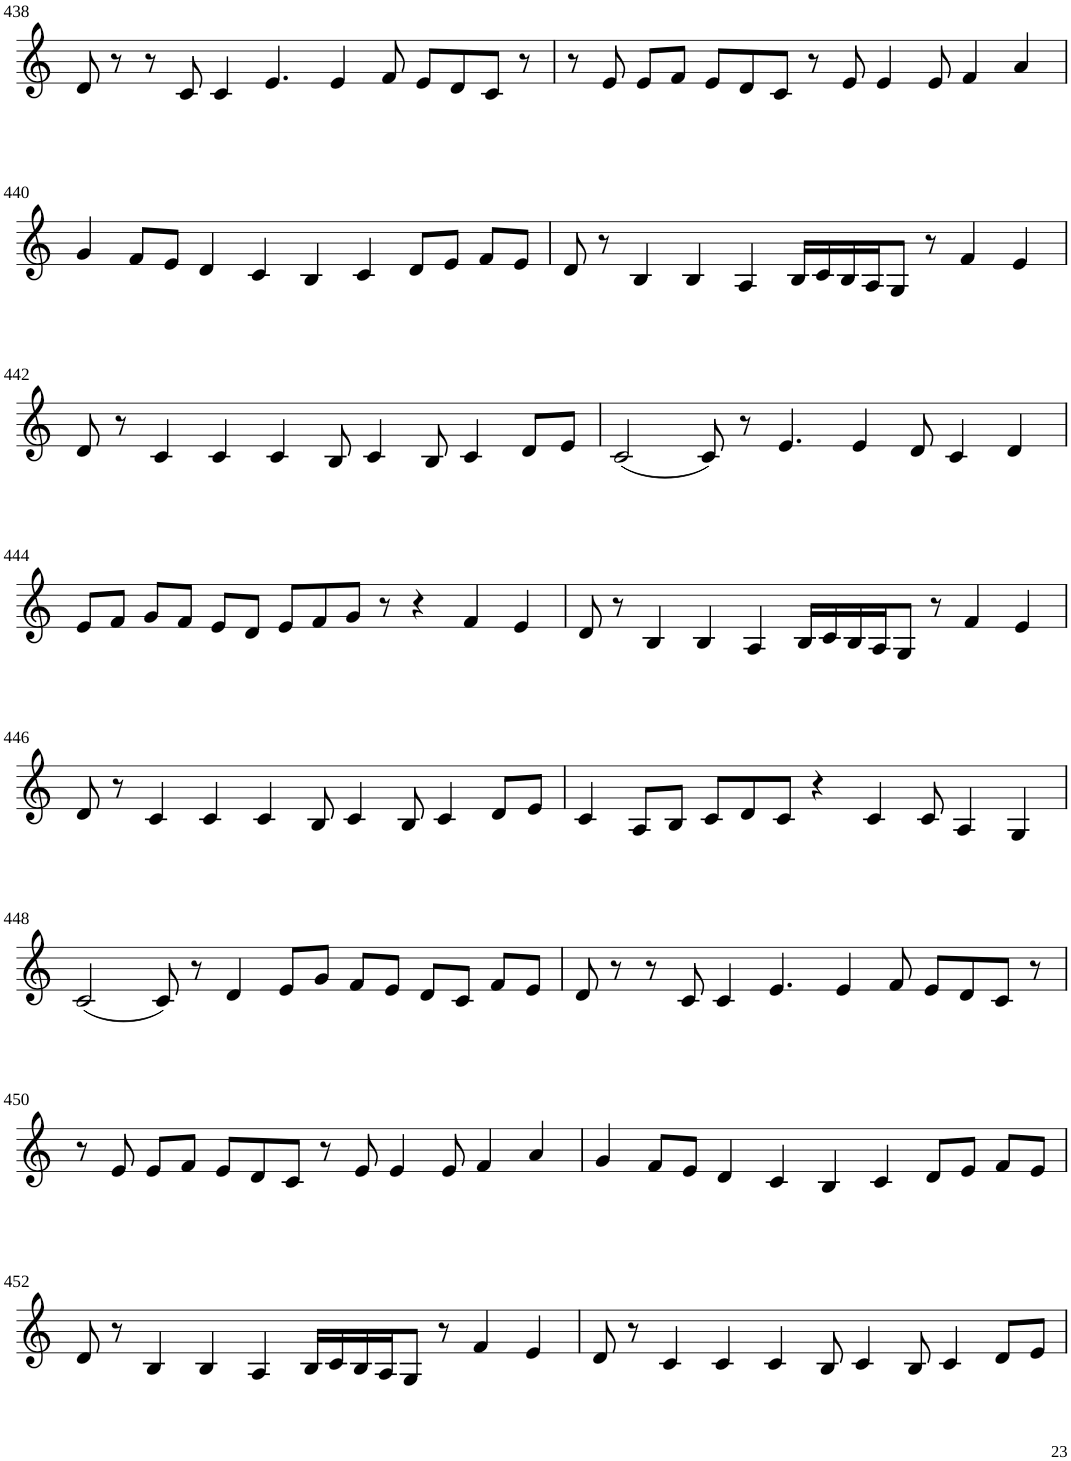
**kern
*part1
*staff1
*I"Violin
!!LO:PB:g=z
*clefG2
*k[]
*M8/4
=438
8d/
8r
8r
8c/
4c/
4.e/
4e/
8f/
8e/L
8d/
8c/J
8r
=439
8r
8e/
8e/L
8f/J
8e/L
8d/
8c/J
8r
8e/
4e/
8e/
4f/
4a/
!!LO:LB:g=z
=440
4g/
8f/L
8e/J
4d/
4c/
4B/
4c/
8d/L
8e/J
8f/L
8e/J
=441
8d/
8r
4B/
4B/
4A/
16B/LL
16c/
16B/
16A/J
8G/J
8r
4f/
4e/
!!LO:LB:g=z
=442
8d/
8r
4c/
4c/
4c/
8B/
4c/
8B/
4c/
8d/L
8e/J
=443
(2c/
8c/)
8r
4.e/
4e/
8d/
4c/
4d/
!!LO:LB:g=z
=444
8e/L
8f/J
8g/L
8f/J
8e/L
8d/J
8e/L
8f/
8g/J
8r
4r
4f/
4e/
=445
8d/
8r
4B/
4B/
4A/
16B/LL
16c/
16B/
16A/J
8G/J
8r
4f/
4e/
!!LO:LB:g=z
=446
8d/
8r
4c/
4c/
4c/
8B/
4c/
8B/
4c/
8d/L
8e/J
=447
4c/
8A/L
8B/J
8c/L
8d/
8c/J
4r
4c/
8c/
4A/
4G/
!!LO:LB:g=z
=448
(2c/
8c/)
8r
4d/
8e/L
8g/J
8f/L
8e/J
8d/L
8c/J
8f/L
8e/J
=449
8d/
8r
8r
8c/
4c/
4.e/
4e/
8f/
8e/L
8d/
8c/J
8r
!!LO:LB:g=z
=450
8r
8e/
8e/L
8f/J
8e/L
8d/
8c/J
8r
8e/
4e/
8e/
4f/
4a/
=451
4g/
8f/L
8e/J
4d/
4c/
4B/
4c/
8d/L
8e/J
8f/L
8e/J
!!LO:LB:g=z
=452
8d/
8r
4B/
4B/
4A/
16B/LL
16c/
16B/
16A/J
8G/J
8r
4f/
4e/
=453
8d/
8r
4c/
4c/
4c/
8B/
4c/
8B/
4c/
8d/L
8e/J
=
*-
